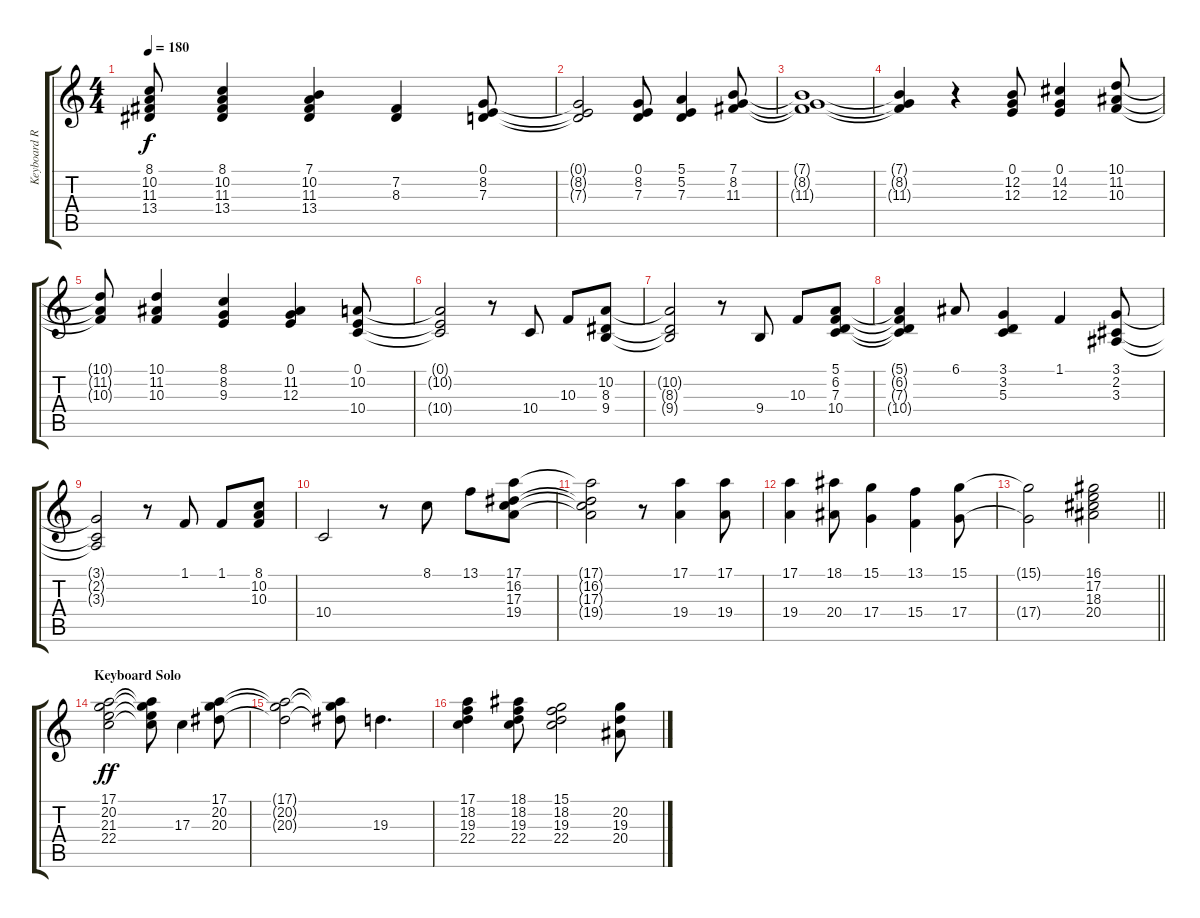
\track ("Keyboard R" "Keyboard R") {instrument electricgrandpiano}
\staff {score tabs}
\tuning (E4 B3 G3 D3 A2 E2) {hide}
\ts (4 4)
\tempo 180
\clef g2
\ks c
(8.1{t} 10.2{t} 11.3{t} 13.4{t}).8{dy f} (8.1 10.2 11.3 13.4).4 (7.1 10.2 11.3 13.4).4 (7.2 8.3).4 (0.1 8.2 7.3).8 |
(0.1{t} 8.2{t} 7.3{t}).2 (0.1 8.2 7.3).8 (5.1 5.2 7.3).4 (7.1 8.2 11.3).8 |
(7.1{t} 8.2{t} 11.3{t}).1 |
(7.1{t} 8.2{t} 11.3{t}).4 r.4 (0.1 12.2 12.3).8 (0.1 14.2 12.3).4 (10.1 11.2 10.3).8 |
(10.1{t} 11.2{t} 10.3{t}).8 (10.1 11.2 10.3).4 (8.1 8.2 9.3).4 (0.1 11.2 12.3).4 (0.1 10.2 10.4).8 |
(0.1{t} 10.2{t} 10.4{t}).2 r.8 10.4.8 10.3.8 (10.2 8.3 9.4).8 |
(10.2{t} 8.3{t} 9.4{t}).2 r.8 9.4.8 10.3.8 (5.1 6.2 7.3 10.4).8 |
(5.1{t} 6.2{t} 7.3{t} 10.4{t}).4 6.1.8 (3.1 3.2 5.3).4 1.1.4 (3.1 2.2 3.3).8 |
(3.1{t} 2.2{t} 3.3{t}).2 r.8 1.1.8 1.1.8 (8.1 10.2 10.3).8 |
10.4.2 r.8 8.1.8 13.1.8 (17.1 16.2 17.3 19.4).8 |
(17.1{t} 16.2{t} 17.3{t} 19.4{t}).2 r.8 (17.1 19.4).4 (17.1 19.4).8 |
(17.1 19.4).4 (18.1 20.4).8 (15.1 17.4).4 (13.1 15.4).4 (15.1 17.4).8 |
\barLineRight lightlight
(15.1{t} 17.4{t}).2 (16.1 17.2 18.3 20.4).2 |
\section ("" "Keyboard Solo")
(17.1 20.2 21.3 22.4).2{dy ff} (17.1{t} 20.2{t} 21.3{t} 22.4{t}).8 17.3.4 (17.1 20.2 20.3).8 |
(17.1{t} 20.2{t} 20.3{t}).2 (17.1{t} 20.2{t} 20.3{t}).8 19.3.4{d} |
(17.1 18.2 19.3 22.4).4 (18.1 18.2 19.3 22.4).8 (15.1 18.2 19.3 22.4).2 (20.2 19.3 20.4).8
